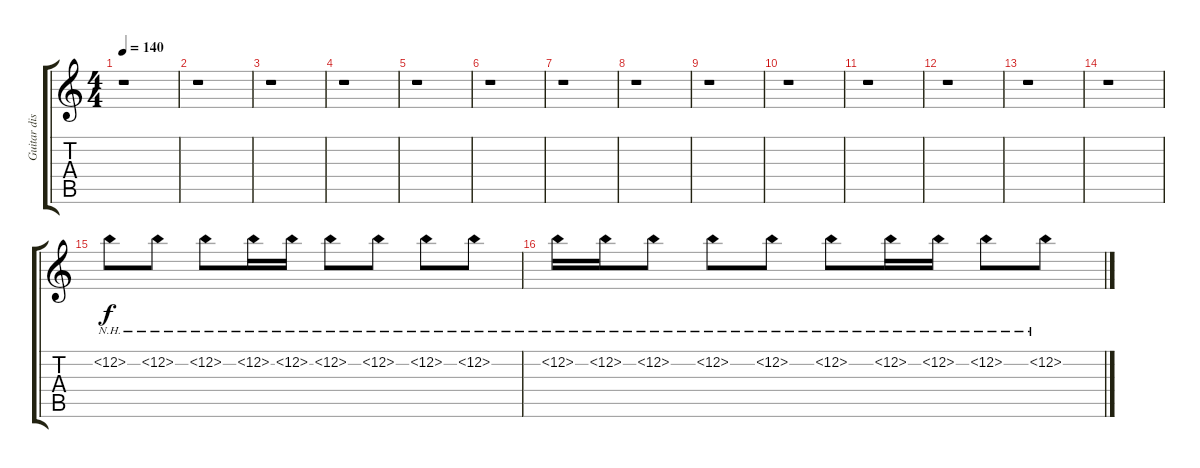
\track ("Guitar disto" "Guitar dis") {instrument overdrivenguitar}
\staff {score tabs}
\tuning (E4 B3 G3 D3 A2 D2) {hide}
\ts (4 4)
\tempo 140
\clef g2
\ks c
r.1{dy f} |
r.1 |
r.1 |
r.1 |
r.1 |
r.1 |
r.1 |
r.1 |
r.1 |
r.1 |
r.1 |
r.1 |
r.1 |
r.1 |
12.2{nh}.8 12.2{nh}.8 12.2{nh}.8 12.2{nh}.16 12.2{nh}.16 12.2{nh}.8 12.2{nh}.8 12.2{nh}.8 12.2{nh}.8 |
12.2{nh}.16 12.2{nh}.16 12.2{nh}.8 12.2{nh}.8 12.2{nh}.8 12.2{nh}.8 12.2{nh}.16 12.2{nh}.16 12.2{nh}.8 12.2{nh}.8
